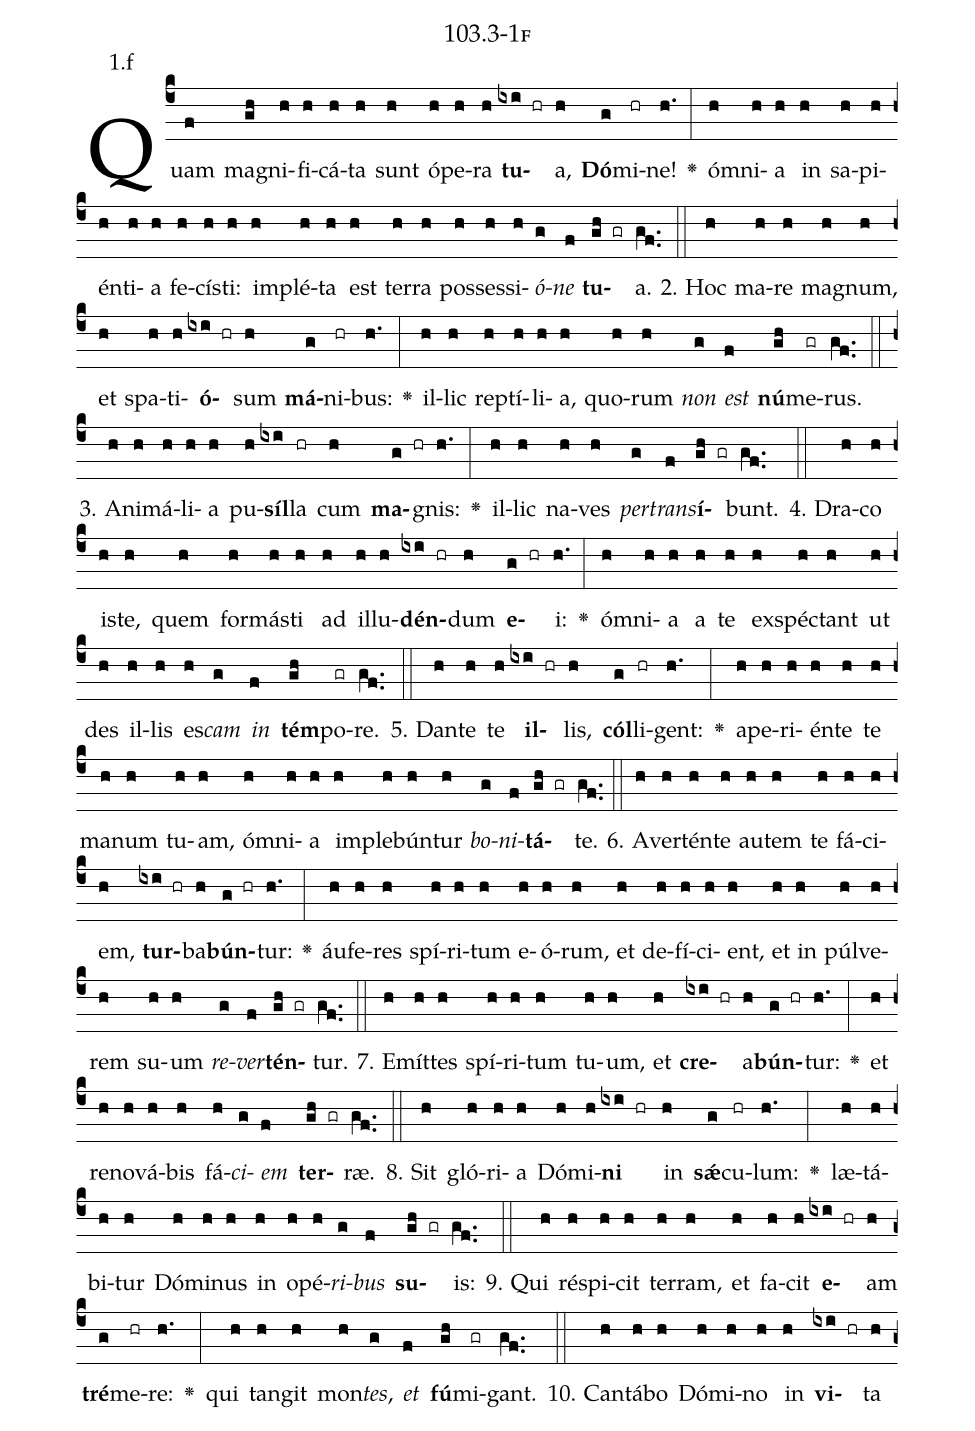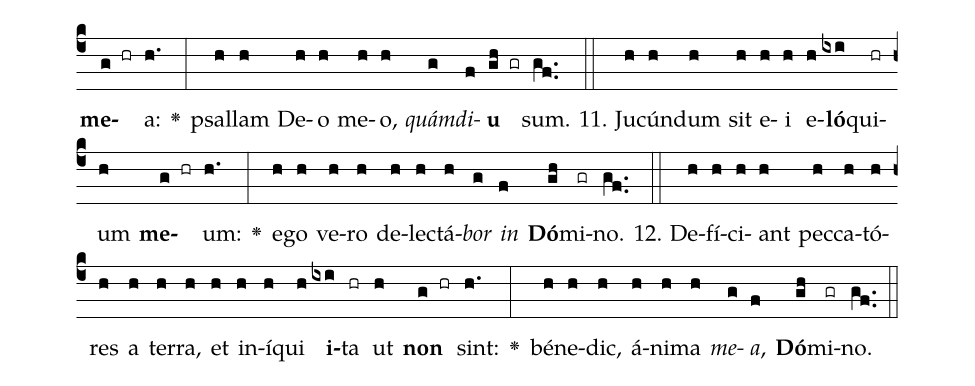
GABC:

name: 103.3-1f;
annotation: 1.f;
%%
(c4)Quam(f) ma(gh)gni(h)fi(h)cá(h)ta(h) sunt(h) ó(h)pe(h)ra(h) <b>tu</b>(ixi hr)a,(h) <b>Dó</b>(g)mi(hr)ne!(h.) <v>\greheightstar</v>(:) óm(h)ni(h)a(h) in(h) sa(h)pi(h)én(h)ti(h)a(h) fe(h)cís(h)ti:(h) im(h)plé(h)ta(h) est(h) ter(h)ra(h) pos(h)ses(h)si(h)<i>ó</i>(g)<i>ne</i>(f) <b>tu</b>(gh gr)a.(gf..) (::)
2. Hoc(h) ma(h)re(h) ma(h)gnum,(h) et(h) spa(h)ti(h)<b>ó</b>(ixi hr)sum(h) <b>má</b>(g)ni(hr)bus:(h.) <v>\greheightstar</v>(:) il(h)lic(h) rep(h)tí(h)li(h)a,(h) quo(h)rum(h) <i>non</i>(g) <i>est</i>(f) <b>nú</b>(gh)me(gr)rus.(gf..) (::)
3. A(h)ni(h)má(h)li(h)a(h) pu(h)<b>síl</b>(ixi)la(hr) cum(h) <b>ma</b>(g hr)gnis:(h.) <v>\greheightstar</v>(:) il(h)lic(h) na(h)ves(h) <i>per</i>(g)<i>trans</i>(f)<b>í</b>(gh gr)bunt.(gf..) (::)
4. Dra(h)co(h) is(h)te,(h) quem(h) for(h)más(h)ti(h) ad(h) il(h)lu(h)<b>dén</b>(ixi hr)dum(h) <b>e</b>(g hr)i:(h.) <v>\greheightstar</v>(:) óm(h)ni(h)a(h) a(h) te(h) ex(h)spéc(h)tant(h) ut(h) des(h) il(h)lis(h) es(h)<i>cam</i>(g) <i>in</i>(f) <b>tém</b>(gh)po(gr)re.(gf..) (::)
5. Dan(h)te(h) te(h) <b>il</b>(ixi hr)lis,(h) <b>cól</b>(g)li(hr)gent:(h.) <v>\greheightstar</v>(:) a(h)pe(h)ri(h)én(h)te(h) te(h) ma(h)num(h) tu(h)am,(h) óm(h)ni(h)a(h) im(h)ple(h)bún(h)tur(h) <i>bo</i>(g)<i>ni</i>(f)<b>tá</b>(gh gr)te.(gf..) (::)
6. A(h)ver(h)tén(h)te(h) au(h)tem(h) te(h) fá(h)ci(h)em,(h) <b>tur</b>(ixi hr)ba(h)<b>bún</b>(g hr)tur:(h.) <v>\greheightstar</v>(:) áu(h)fe(h)res(h) spí(h)ri(h)tum(h) e(h)ó(h)rum,(h) et(h) de(h)fí(h)ci(h)ent,(h) et(h) in(h) púl(h)ve(h)rem(h) su(h)um(h) <i>re</i>(g)<i>ver</i>(f)<b>tén</b>(gh gr)tur.(gf..) (::)
7. E(h)mít(h)tes(h) spí(h)ri(h)tum(h) tu(h)um,(h) et(h) <b>cre</b>(ixi hr)a(h)<b>bún</b>(g hr)tur:(h.) <v>\greheightstar</v>(:) et(h) re(h)no(h)vá(h)bis(h) fá(h)<i>ci</i>(g)<i>em</i>(f) <b>ter</b>(gh gr)ræ.(gf..) (::)
8. Sit(h) gló(h)ri(h)a(h) Dó(h)mi(h)<b>ni</b>(ixi hr) in(h) <b>sǽ</b>(g)cu(hr)lum:(h.) <v>\greheightstar</v>(:) læ(h)tá(h)bi(h)tur(h) Dó(h)mi(h)nus(h) in(h) o(h)pé(h)<i>ri</i>(g)<i>bus</i>(f) <b>su</b>(gh gr)is:(gf..) (::)
9. Qui(h) ré(h)spi(h)cit(h) ter(h)ram,(h) et(h) fa(h)cit(h) <b>e</b>(ixi hr)am(h) <b>tré</b>(g)me(hr)re:(h.) <v>\greheightstar</v>(:) qui(h) tan(h)git(h) mon(h)<i>tes</i>,(g) <i>et</i>(f) <b>fú</b>(gh)mi(gr)gant.(gf..) (::)
10. Can(h)tá(h)bo(h) Dó(h)mi(h)no(h) in(h) <b>vi</b>(ixi hr)ta(h) <b>me</b>(g hr)a:(h.) <v>\greheightstar</v>(:) psal(h)lam(h) De(h)o(h) me(h)o,(h) <i>quám</i>(g)<i>di</i>(f)<b>u</b>(gh gr) sum.(gf..) (::)
11. Ju(h)cún(h)dum(h) sit(h) e(h)i(h) e(h)<b>ló</b>(ixi)qui(hr)um(h) <b>me</b>(g hr)um:(h.) <v>\greheightstar</v>(:) e(h)go(h) ve(h)ro(h) de(h)lec(h)tá(h)<i>bor</i>(g) <i>in</i>(f) <b>Dó</b>(gh)mi(gr)no.(gf..) (::)
12. De(h)fí(h)ci(h)ant(h) pec(h)ca(h)tó(h)res(h) a(h) ter(h)ra,(h) et(h) in(h)í(h)qui(h) <b>i</b>(ixi)ta(hr) ut(h) <b>non</b>(g hr) sint:(h.) <v>\greheightstar</v>(:) bé(h)ne(h)dic,(h) á(h)ni(h)ma(h) <i>me</i>(g)<i>a</i>,(f) <b>Dó</b>(gh)mi(gr)no.(gf..) (::)
